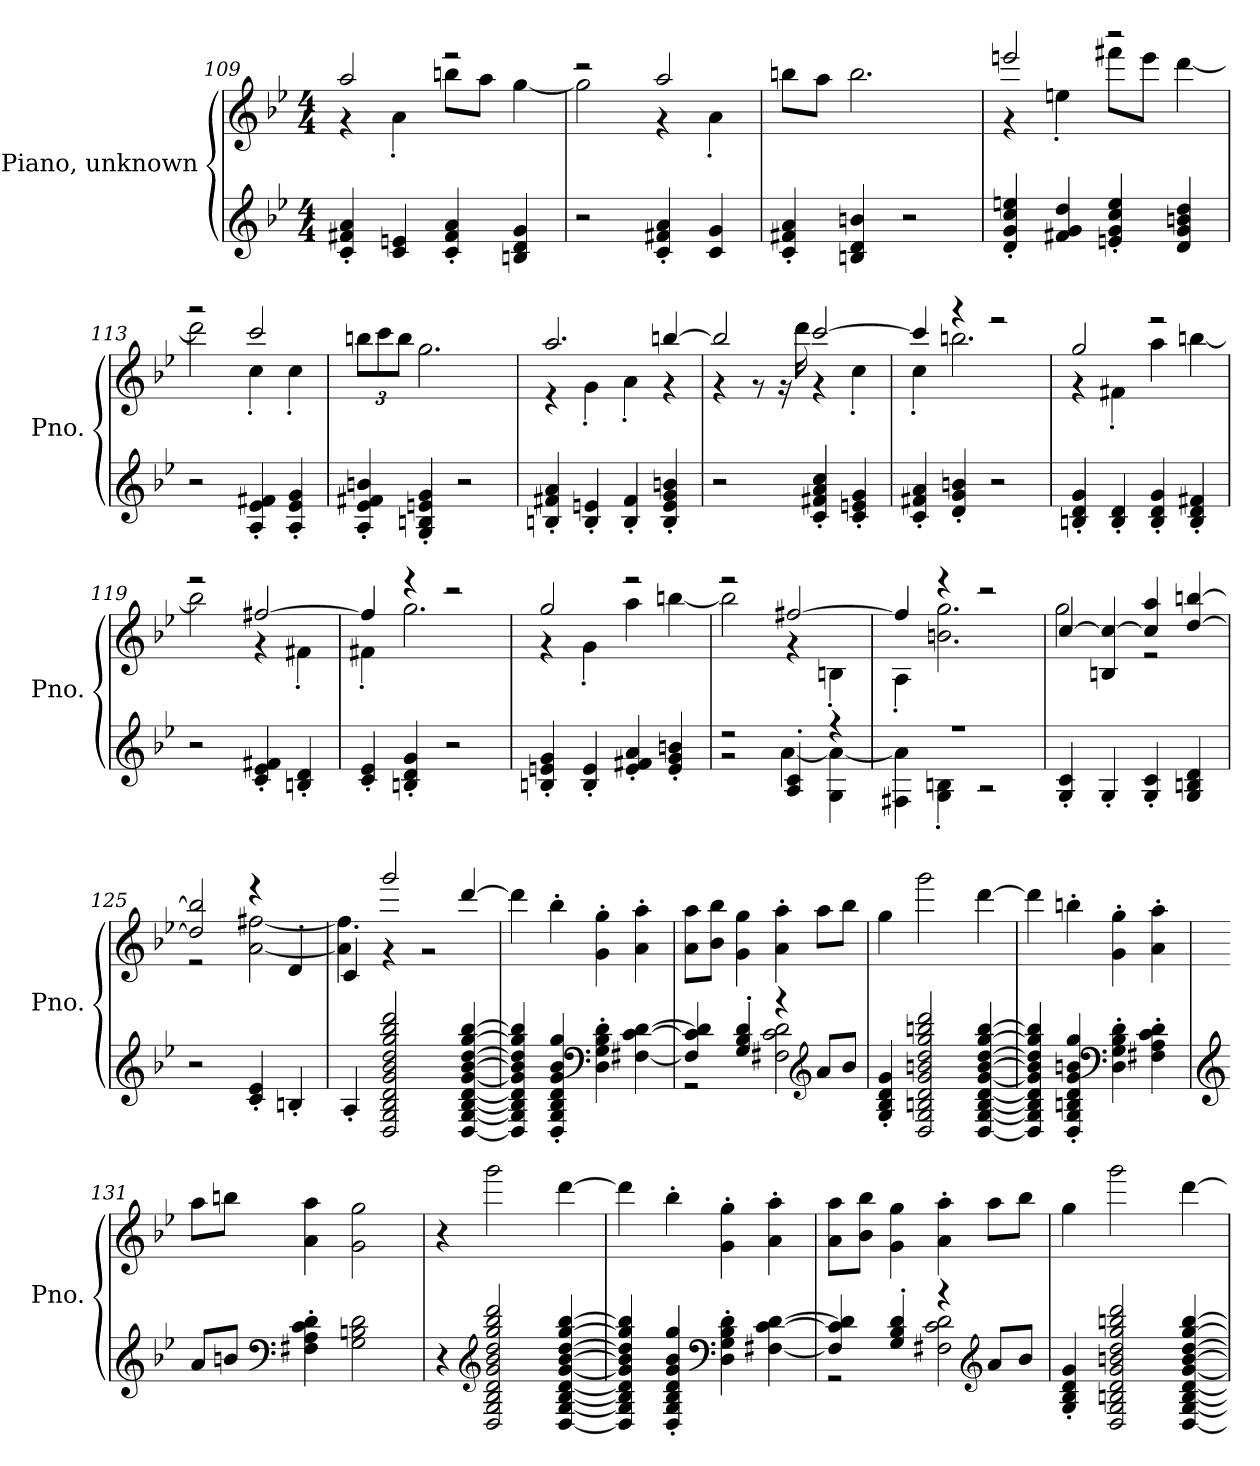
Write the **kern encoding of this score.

**kern	**kern
*part1	*part1
*staff2	*staff1
*I"Piano, unknown	*
*I'Pno.	*
*clefG2	*clefG2
*k[b-e-]	*k[b-e-]
*M4/4	*M4/4
=109	=109
*	*^
4c/' 4f#X/' 4a/'	2aa/	4r
4c/ 4en/	.	4a'\
4c/' 4f#/' 4a/'	2r	8bbn\L
.	.	8aa\J
4Bn/ 4d/ 4g/	.	[4gg\
=110	=110	=110
2r	2r	2gg\]
4c/' 4f#X/' 4a/'	2aa/	4r
4c/ 4g/	.	4a'\
*	*v	*v
!!LO:LB:g=z
=111	=111
4c/' 4f#X/' 4a/'	8bbn\L
.	8aa\J
4Bn/ 4d/ 4bn/	2.bb\
2r	.
=112	=112
*	*^
4d/' 4g/' 4cc/' 4een/'	2eeen/	4r
4f#X/ 4g/ 4dd/	.	4een'\
4en/' 4g/' 4cc/' 4ee/'	2r	8fff#X\L
.	.	8eee\J
4d/ 4g/ 4bn/ 4dd/	.	[4ddd\
=113	=113	=113
2r	2r	2ddd\]
4A/' 4e-/' 4f#X/'	2ccc/	4cc'\
4A/' 4e-/' 4g/'	.	4cc'\
*	*v	*v
=114	=114
*	*Xbrackettup
4A/' 4e-/' 4f#X/' 4bn/'	12bbn\L
.	12ccc\
.	12bb\J
4G/' 4Bn/' 4en/' 4g/'	2.gg\
2r	.
=115	=115
*	*^
4Bn/' 4f#X/' 4a/'	2.aa/	4r
4B/' 4en/'	.	4g'\
4B/' 4f#/'	.	4a'\
4B/' 4e/' 4g/' 4bn/'	[4bbn/	4r
=116	=116	=116
2r	2bb/]	4r
.	.	8r
.	.	16r
.	.	16ddd\
4c/' 4f#X/' 4a/' 4cc/'	[2ccc/	4r
4c/' 4en/' 4g/'	.	4cc'\
!!LO:LB:g=z	!!
=117	=117	=117
4c/' 4f#X/' 4a/'	4ccc/]	4cc'\
4d/' 4g/' 4bn/'	4r	2.bbn\
2r	2r	.
=118	=118	=118
4Bn/' 4d/' 4g/'	2gg/	4r
4B/' 4d/'	.	4f#X'\
4B/' 4d/' 4g/'	2r	4aa\
4B/' 4d/' 4f#X/'	.	[4bbn\
=119	=119	=119
2r	2r	2bb\]
4c/' 4e-/' 4f#X/'	[2ff#X/	4r
4Bn/' 4d/'	.	4f#X'\
=120	=120	=120
4c/' 4e-/'	4ff#/]	4f#X'\
4Bn/' 4d/' 4g/'	4r	2.gg\
2r	2r	.
=121	=121	=121
4Bn/' 4en/' 4g/'	2gg/	4r
4B/' 4e/'	.	4g'\
4e/' 4f#X/' 4a/'	2r	4aa\
4e/' 4g/' 4bn/'	.	[4bbn\
=122	=122	=122
*^	*	*
2r	2r	2r	2bb\]
4A/' 4c/'	[4a\	[2ff#X/	4r
4r	4G\ 4a\_	.	4Bn'\
!!LO:LB:g=z	!!
=123	=123	=123	=123
1r	4F#X\ 4a\]	4ff#/]	4A'\
.	4G\' 4Bn\'	4r	2.bn\ 2.gg\
.	2r	2r	.
*v	*v	*	*
=124	=124	=124
4G/' 4c/'	[4cc/	2gg\
4G'/	4Bn/ 4cc/_	.
4G/' 4c/'	4cc/] 4aa/	2r
4G/ 4Bn/ 4d/	[4dd/ [4bbn/	.
=125	=125	=125
2r	2dd/] 2bb/]	2r
4c/' 4e-/'	4r	[2a\ [2ff#X\
4Bn'/	4d'/	.
=126	=126	=126
4A'/	4c'/	4a\] 4ff#\]
2D/ 2G/ 2B-/ 2d/ 2g/ 2b-/ 2dd/ 2gg/ 2bb-/ 2ddd/	2ggg/	4r
.	.	2r
[4D/ [4G/ [4B-/ [4d/ [4g/ [4b-/ [4dd/ [4gg/ [4bb-/	[4ddd/	.
*	*v	*v
=127	=127
4D/] 4G/] 4B-/] 4d/] 4g/] 4b-/] 4dd/] 4gg/] 4bb-/]	4ddd\]
4D/' 4G/' 4B-/' 4d/' 4g/' 4b-/' 4gg/'	4bb-'\
*clefF4	*
4D\' 4G\' 4B-\' 4d\'	4g\' 4gg\'
[4F#X\ [4c\ [4d\	4a\' 4aa\'
!!LO:PB:g=z
=128	=128
*^	*
4F#/] 4c/] 4d/]	2r	8a\ 8aa\L
.	.	8b-\ 8bb-\J
4G/' 4B-/' 4d/'	.	4g\ 4gg\
4r	2F#X\ 2c\ 2d\	4a\' 4aa\'
*clefG2	*	*
8a/L	.	8aa\L
8b-/J	.	8bb-\J
*v	*v	*
=129	=129
4G/' 4B-/' 4d/' 4g/'	4gg\
2D/ 2G/ 2Bn/ 2d/ 2g/ 2bn/ 2dd/ 2gg/ 2bbn/ 2ddd/	2ggg\
[4D/ [4G/ [4B/ [4d/ [4g/ [4b/ [4dd/ [4gg/ [4bb/	[4ddd\
=130	=130
4D/] 4G/] 4B/] 4d/] 4g/] 4b/] 4dd/] 4gg/] 4bb/]	4ddd\]
4D/' 4G/' 4Bn/' 4d/' 4g/' 4bn/' 4gg/'	4bbn'\
*clefF4	*
4D\' 4G\' 4B\' 4d\'	4g\' 4gg\'
4F#X\' 4A\' 4c\' 4d\'	4a\' 4aa\'
=131	=131
*clefG2	*
8a/L	8aa\L
8bn/J	8bbn\J
*clefF4	*
4F#X\' 4A\' 4c\' 4d\'	4a\ 4aa\
2G\ 2Bn\ 2d\	2g\ 2gg\
=132	=132
4r	4r
*clefG2	*
2D/ 2G/ 2B-/ 2d/ 2g/ 2b-/ 2dd/ 2gg/ 2bb-/ 2ddd/	2ggg\
[4D/ [4G/ [4B-/ [4d/ [4g/ [4b-/ [4dd/ [4gg/ [4bb-/	[4ddd\
!!LO:LB:g=z
=133	=133
4D/] 4G/] 4B-/] 4d/] 4g/] 4b-/] 4dd/] 4gg/] 4bb-/]	4ddd\]
4D/' 4G/' 4B-/' 4d/' 4g/' 4b-/' 4gg/'	4bb-'\
*clefF4	*
4D\' 4G\' 4B-\' 4d\'	4g\' 4gg\'
[4F#X\ [4c\ [4d\	4a\' 4aa\'
=134	=134
*^	*
4F#/] 4c/] 4d/]	2r	8a\ 8aa\L
.	.	8b-\ 8bb-\J
4G/' 4B-/' 4d/'	.	4g\ 4gg\
4r	2F#X\ 2c\ 2d\	4a\' 4aa\'
*clefG2	*	*
8a/L	.	8aa\L
8b-/J	.	8bb-\J
*v	*v	*
=135	=135
4G/' 4B-/' 4d/' 4g/'	4gg\
2D/ 2G/ 2Bn/ 2d/ 2g/ 2bn/ 2dd/ 2gg/ 2bbn/ 2ddd/	2ggg\
[4D/ [4G/ [4B/ [4d/ [4g/ [4b/ [4dd/ [4gg/ [4bb/	[4ddd\
=	=
*-	*-
